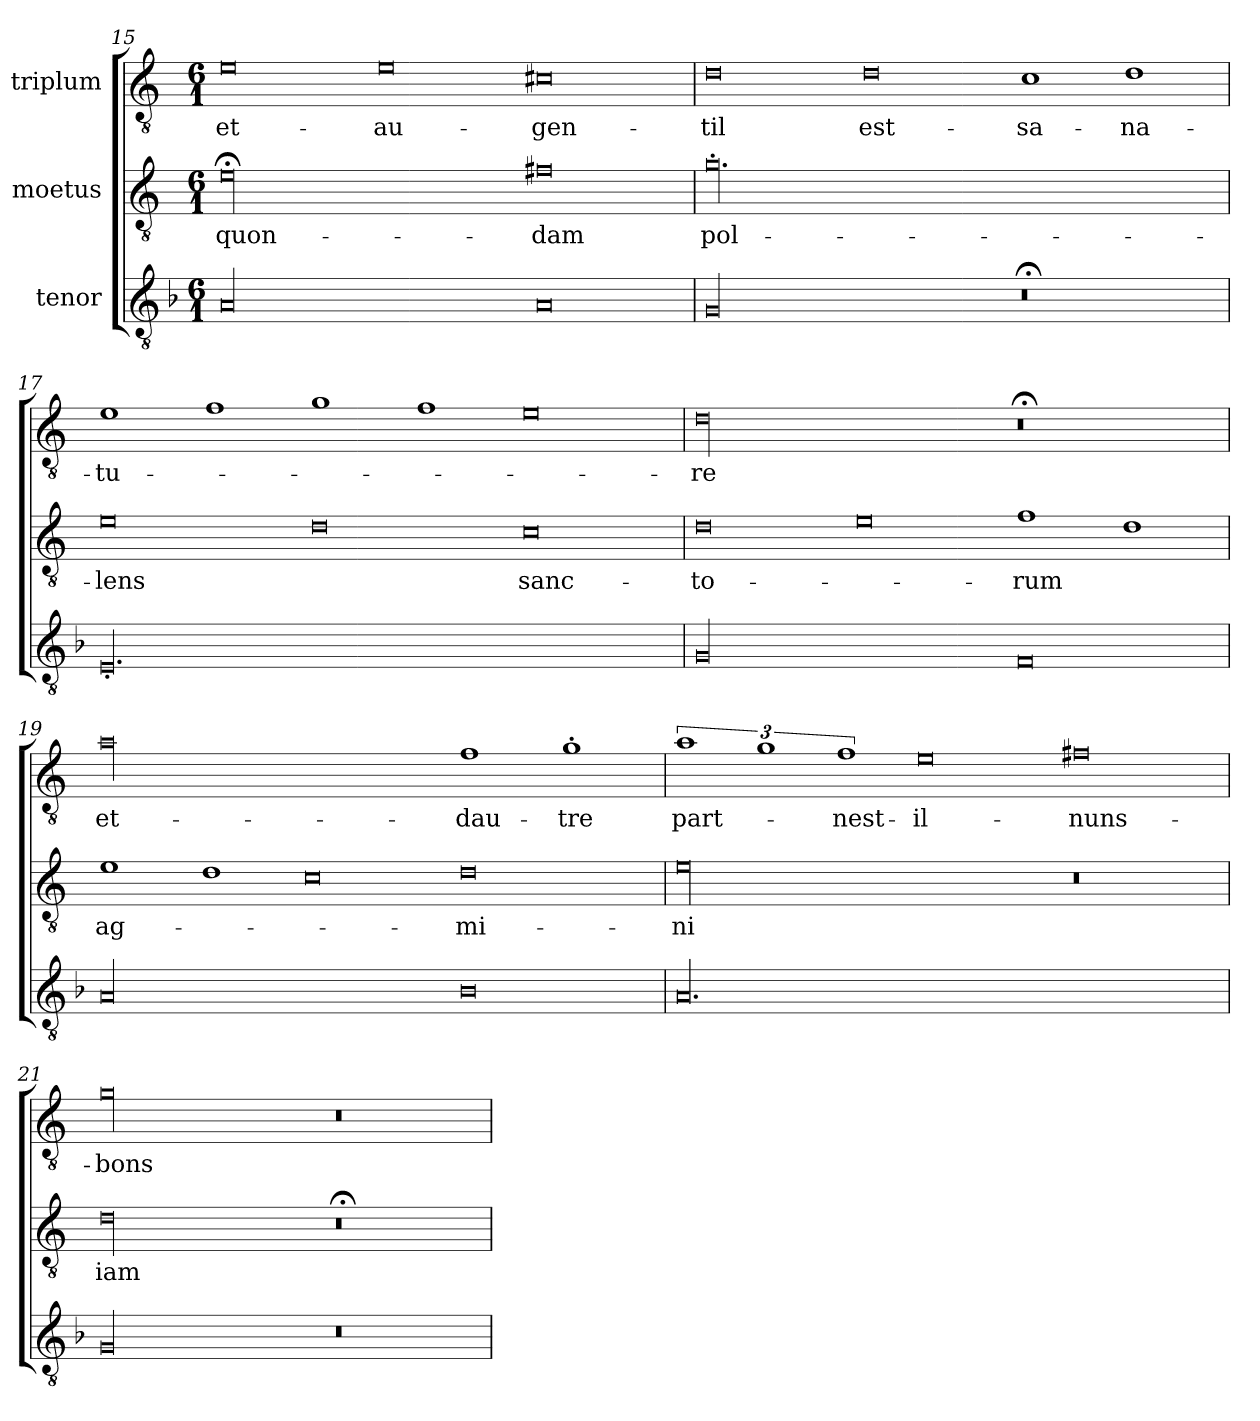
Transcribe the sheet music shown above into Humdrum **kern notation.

**kern	**kern	**text	**kern	**text
*part3	*part2	*part2	*part1	*part1
*staff3	*staff2	*staff2	*staff1	*staff1
*I"tenor	*I"moetus	*	*I"triplum	*
*clefGv2	*clefGv2	*	*clefGv2	*
*k[b-]	*k[]	*	*k[]	*
*F:	*C:	*	*C:	*
*M6/1	*M6/1	*	*M6/1	*
=15	=15	=15	=15	=15
00A/	00e;<\	quon-	0e\	et-
.	.	.	0e\	au-
0A/	0f#X\	-dam	0c#X\	gen-
=16	=16	=16	=16	=16
00G/	00.g'\	pol-	0d\	-til
.	.	.	0d\	est-
0r;<	.	.	1c\	sa-
.	.	.	1d\	na-
=17	=17	=17	=17	=17
00.E'/	0e\	-lens	1e\	-tu-
.	.	.	1f\	.
.	0d\	.	1g\	.
.	.	.	1f\	.
.	0c\	sanc-	0e\	.
=18	=18	=18	=18	=18
00G/	0d\	-to-	00d\	-re
.	0e\	.	.	.
0F/	1f\	-rum	0r;<	.
.	1d\	.	.	.
=19	=19	=19	=19	=19
00A/	1e\	ag-	00a\	et-
.	1d\	.	.	.
.	0c\	.	.	.
0B-\	0d\	-mi-	1f\	dau-
.	.	.	1g'\	-tre
=20	=20	=20	=20	=20
00.A/	00e\	-ni	3%2a\	part-
.	.	.	3%2g\	.
.	.	.	3%2f\	nest-
.	.	.	0e\	il-
.	0r	.	0f#X\	nuns-
=21	=21	=21	=21	=21
00G/	00d\	iam-	00g\	bons-
0r	0r;<	.	0r	.
=	=	=	=	=
*-	*-	*-	*-	*-
